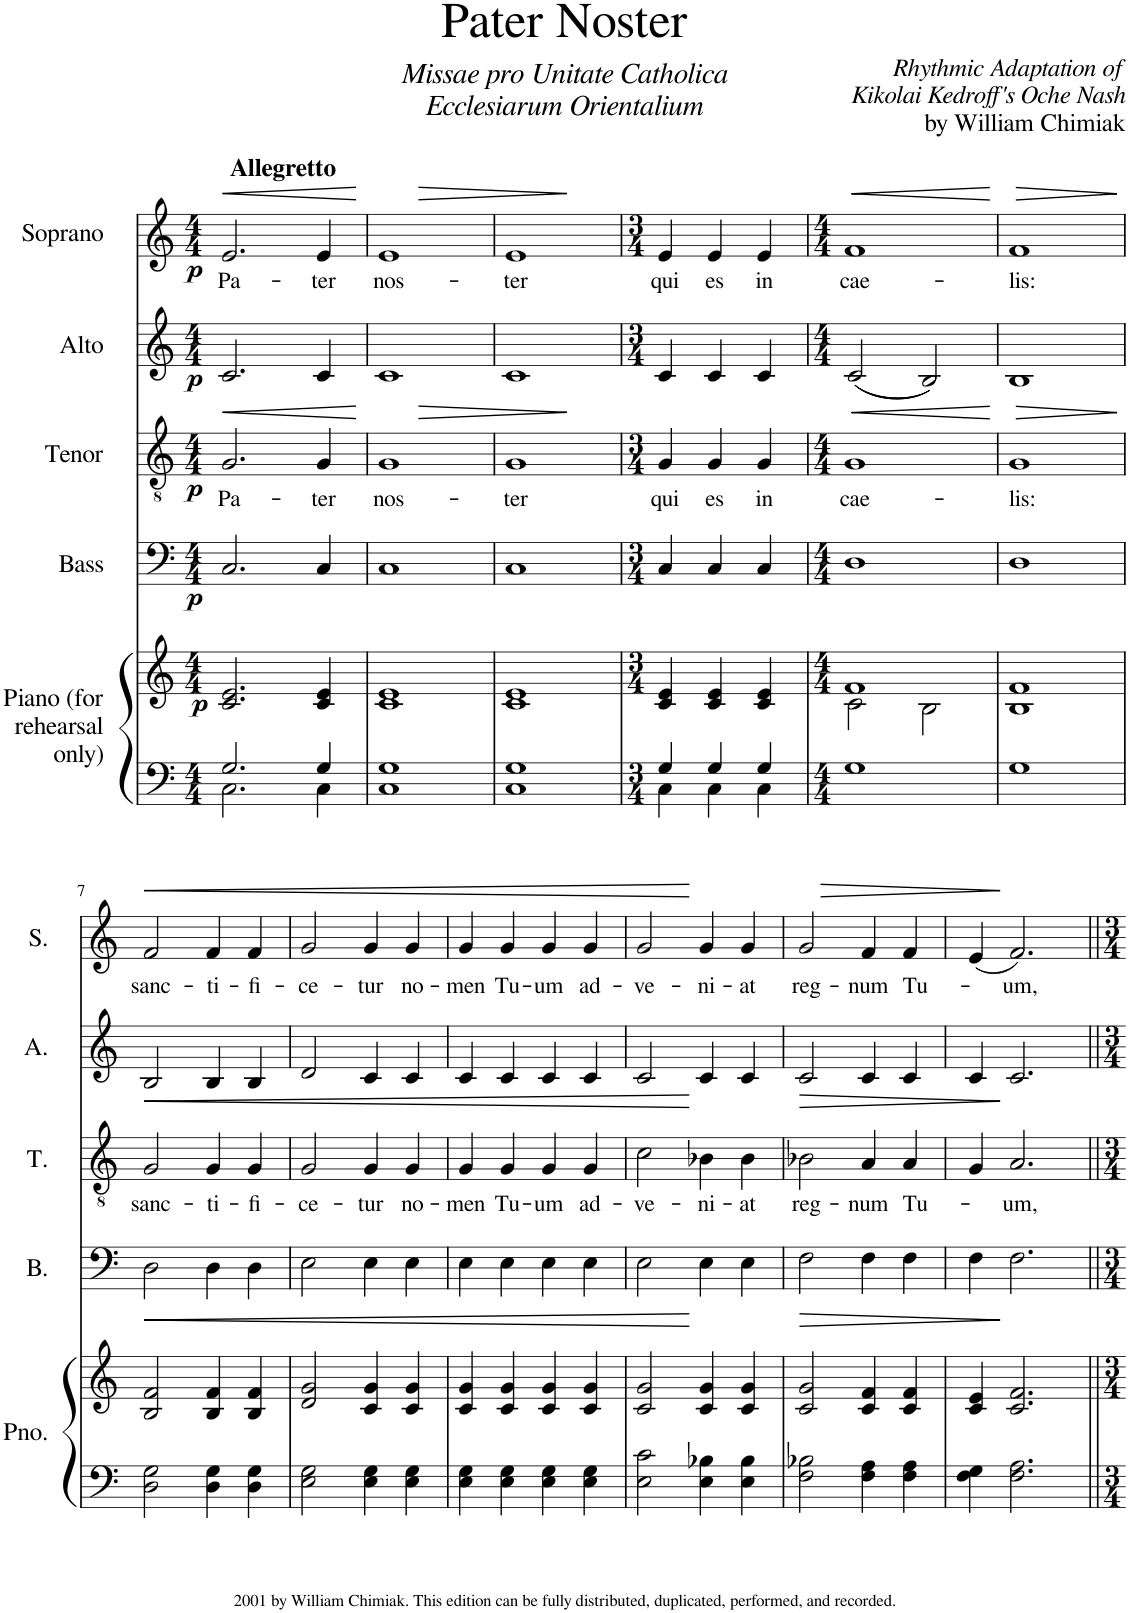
**kern	**kern	**dynam	**kern	**dynam	**kern	**text	**dynam	**kern	**dynam	**kern	**text	**dynam
*part5	*part5	*part5	*part4	*part4	*part3	*part3	*part3	*part2	*part2	*part1	*part1	*part1
*staff6	*staff5	*staff5/6	*staff4	*staff4	*staff3	*staff3	*staff3	*staff2	*staff2	*staff1	*staff1	*staff1
*I"Piano (for rehearsal only)	*	*	*I"Bass	*	*I"Tenor	*	*	*I"Alto	*	*I"Soprano	*	*
*I'Pno.	*	*	*I'B.	*	*I'T.	*	*	*I'A.	*	*I'S.	*	*
*clefF4	*clefG2	*	*clefF4	*	*clefGv2	*	*	*clefG2	*	*clefG2	*	*
*k[]	*k[]	*	*k[]	*	*k[]	*	*	*k[]	*	*k[]	*	*
*M4/4	*M4/4	*	*M4/4	*	*M4/4	*	*	*M4/4	*	*M4/4	*	*
=1	=1	=1	=1	=1	=1	=1	=1	=1	=1	=1	=1	=1
*^	*	*	*	*	*	*	*	*	*	*	*	*
!	!	!	!	!	!	!	!	!	!	!	!LO:TX:a:B:t=Allegretto	!	!
!	!	!	!LO:DY:a=2	!	!LO:DY:b	!	!LO:LY:b	!LO:HP:b	!	!	!	!LO:LY:b	!LO:HP:b
!	!	!	!	!	!	!	!	!LO:DY:n=1:b	!	!LO:DY:b	!	!	!LO:DY:n=1:b
2.G/	2.C\	2.c/ 2.e/	p	2.C/	p	2.G/	Pa-	< p	2.c/	p	2.e/	Pa-	< p
!	!	!	!	!	!	!	!LO:LY:b	!	!	!	!	!LO:LY:b	!
4G/	4C\	4c/ 4e/	.	4C/	.	4G/	-ter	.	4c/	.	4e/	-ter	.
*v	*v	*	*	*	*	*	*	*	*	*	*	*	*
.	.	.	.	.	.	.	[	.	.	.	.	[
=2	=2	=2	=2	=2	=2	=2	=2	=2	=2	=2	=2	=2
*^	*	*	*	*	*	*	*	*	*	*	*	*
!	!	!	!	!	!	!	!LO:LY:b	!LO:HP:b	!	!	!	!LO:LY:b	!LO:HP:b
1G	1C	1c 1e	.	1C	.	1G	nos-	>	1c	.	1e	nos-	>
=3	=3	=3	=3	=3	=3	=3	=3	=3	=3	=3	=3	=3	=3
!	!	!	!	!	!	!	!LO:LY:b	!	!	!	!	!LO:LY:b	!
1G	1C	1c 1e	.	1C	.	1G	-ter	.	1c	.	1e	-ter	.
*v	*v	*	*	*	*	*	*	*	*	*	*	*	*
.	.	.	.	.	.	.	]	.	.	.	.	]
=4	=4	=4	=4	=4	=4	=4	=4	=4	=4	=4	=4	=4
*M3/4	*M3/4	*	*M3/4	*	*M3/4	*	*	*M3/4	*	*M3/4	*	*
*^	*	*	*	*	*	*	*	*	*	*	*	*
!	!	!	!	!	!	!	!LO:LY:b	!	!	!	!	!LO:LY:b	!
4G/	4C\	4c/ 4e/	.	4C/	.	4G/	qui	.	4c/	.	4e/	qui	.
!	!	!	!	!	!	!	!LO:LY:b	!	!	!	!	!LO:LY:b	!
4G/	4C\	4c/ 4e/	.	4C/	.	4G/	es	.	4c/	.	4e/	es	.
!	!	!	!	!	!	!	!LO:LY:b	!	!	!	!	!LO:LY:b	!
4G/	4C\	4c/ 4e/	.	4C/	.	4G/	in	.	4c/	.	4e/	in	.
*v	*v	*	*	*	*	*	*	*	*	*	*	*	*
=5	=5	=5	=5	=5	=5	=5	=5	=5	=5	=5	=5	=5
*M4/4	*M4/4	*	*M4/4	*	*M4/4	*	*	*M4/4	*	*M4/4	*	*
*^	*^	*	*	*	*	*	*	*	*	*	*	*
!	!	!	!	!	!	!	!	!LO:LY:b	!LO:HP:b	!	!	!	!LO:LY:b	!LO:HP:b
*v	*v	*	*	*	*	*	*	*	*	*	*	*	*	*
1G	1f	2c\	.	1D	.	1G	cae-	<	((2c/	.	1f	cae-	<
.	.	2B\	.	.	.	.	.	.	2B/))	.	.	.	.
*	*v	*v	*	*	*	*	*	*	*	*	*	*	*
.	.	.	.	.	.	.	[	.	.	.	.	[
=6	=6	=6	=6	=6	=6	=6	=6	=6	=6	=6	=6	=6
!	!	!	!	!	!	!LO:LY:b	!LO:HP:b	!	!	!	!LO:LY:b	!LO:HP:b
1G	1B 1f	.	1D	.	1G	-lis:	>	1B	.	1f	-lis:	>
.	.	.	.	.	.	.	]	.	.	.	.	]
!!LO:LB:g=z
=7	=7	=7	=7	=7	=7	=7	=7	=7	=7	=7	=7	=7
!	!	!	!	!	!	!	!	!	!	!LO:TX:b:i:t=cresc.	!	!
!	!	!	!	!	!	!	!	!	!	!LO:TX:b:i:t=cresc.	!	!
!	!	!	!	!	!	!	!	!LO:TX:b:i:t=cresc.	!	!	!	!
!	!	!	!	!	!	!	!	!LO:TX:b:i:t=cresc.	!	!	!	!
!	!	!	!	!	!LO:TX:b:i:t=cresc.	!	!	!	!	!	!	!
!	!	!	!	!	!LO:TX:b:i:t=cresc.	!	!	!	!	!	!	!
!	!	!	!LO:TX:b:i:t=cresc.	!	!	!	!	!	!	!	!	!
!	!	!	!LO:TX:b:i:t=cresc.	!	!	!	!	!	!	!	!	!
!LO:TX:b:i:t=cresc.	!	!	!	!	!	!	!	!	!	!	!	!
!LO:TX:b:i:t=cresc.	!	!	!	!	!	!	!	!	!	!	!	!
!	!	!LO:HP:b	!	!	!	!LO:LY:b	!	!	!	!	!LO:LY:b	!
2D\ 2G\	2B/ 2f/	<	2D\	.	2G/	sanc-	.	2B/	.	2f/	sanc-	.
!	!	!	!	!	!	!LO:LY:b	!	!	!	!	!LO:LY:b	!
4D\ 4G\	4B/ 4f/	.	4D\	.	4G/	-ti-	.	4B/	.	4f/	-ti-	.
!	!	!	!	!	!	!LO:LY:b	!LO:HP:b	!	!	!	!LO:LY:b	!LO:HP:b
4D\ 4G\	4B/ 4f/	.	4D\	.	4G/	-fi-	<	4B/	.	4f/	-fi-	<
=8	=8	=8	=8	=8	=8	=8	=8	=8	=8	=8	=8	=8
!	!	!	!	!	!	!LO:LY:b	!	!	!	!	!LO:LY:b	!
2E\ 2G\	2d/ 2g/	.	2E\	.	2G/	-ce-	.	2d/	.	2g/	-ce-	.
!	!	!	!	!	!	!LO:LY:b	!	!	!	!	!LO:LY:b	!
4E\ 4G\	4c/ 4g/	.	4E\	.	4G/	-tur	.	4c/	.	4g/	-tur	.
!	!	!	!	!	!	!LO:LY:b	!	!	!	!	!LO:LY:b	!
4E\ 4G\	4c/ 4g/	.	4E\	.	4G/	no-	.	4c/	.	4g/	no-	.
=9	=9	=9	=9	=9	=9	=9	=9	=9	=9	=9	=9	=9
!	!	!	!	!	!	!LO:LY:b	!	!	!	!	!LO:LY:b	!
4E\ 4G\	4c/ 4g/	.	4E\	.	4G/	-men	.	4c/	.	4g/	-men	.
!	!	!	!	!	!	!LO:LY:b	!	!	!	!	!LO:LY:b	!
4E\ 4G\	4c/ 4g/	.	4E\	.	4G/	Tu-	.	4c/	.	4g/	Tu-	.
!	!	!	!	!	!	!LO:LY:b	!	!	!	!	!LO:LY:b	!
4E\ 4G\	4c/ 4g/	.	4E\	.	4G/	-um	.	4c/	.	4g/	-um	.
!	!	!	!	!	!	!LO:LY:b	!	!	!	!	!LO:LY:b	!
4E\ 4G\	4c/ 4g/	.	4E\	.	4G/	ad-	.	4c/	.	4g/	ad-	.
=10	=10	=10	=10	=10	=10	=10	=10	=10	=10	=10	=10	=10
!	!	!	!	!	!	!LO:LY:b	!	!	!	!	!LO:LY:b	!
2E\ 2c\	2c/ 2g/	.	2E\	.	2c\	-ve-	.	2c/	.	2g/	-ve-	.
!	!	!	!	!	!	!LO:LY:b	!	!	!	!	!LO:LY:b	!
4E\ 4B-X\	4c/ 4g/	[	4E\	.	4B-X\	-ni-	[	4c/	.	4g/	-ni-	[
!	!	!	!	!	!	!LO:LY:b	!	!	!	!	!LO:LY:b	!
4E\ 4B-\	4c/ 4g/	.	4E\	.	4B-\	-at	.	4c/	.	4g/	-at	.
=11	=11	=11	=11	=11	=11	=11	=11	=11	=11	=11	=11	=11
!	!	!LO:HP:b	!	!	!	!LO:LY:b	!LO:HP:b	!	!	!	!LO:LY:b	!LO:HP:b
2F\ 2B-X\	2c/ 2g/	>	2F\	.	2B-X\	reg-	>	2c/	.	2g/	reg-	>
!	!	!	!	!	!	!LO:LY:b	!	!	!	!	!LO:LY:b	!
4F\ 4A\	4c/ 4f/	.	4F\	.	4A/	-num	.	4c/	.	4f/	-num	.
!	!	!	!	!	!	!LO:LY:b	!	!	!	!	!LO:LY:b	!
4F\ 4A\	4c/ 4f/	.	4F\	.	4A/	Tu-	.	4c/	.	4f/	Tu-	.
=12	=12	=12	=12	=12	=12	=12	=12	=12	=12	=12	=12	=12
4F\ 4G\	4c/ 4e/	.	4F\	.	4G/	.	.	4c/	.	(4e/	.	.
!	!	!	!	!	!	!LO:LY:b	!	!	!	!	!LO:LY:b	!
2.F\ 2.A\	2.c/ 2.f/	]	2.F\	.	2.A/	-um,	]	2.c/	.	2.f/)	-um,	]
=||	=||	=||	=||	=||	=||	=||	=||	=||	=||	=||	=||	=||
*-	*-	*-	*-	*-	*-	*-	*-	*-	*-	*-	*-	*-
